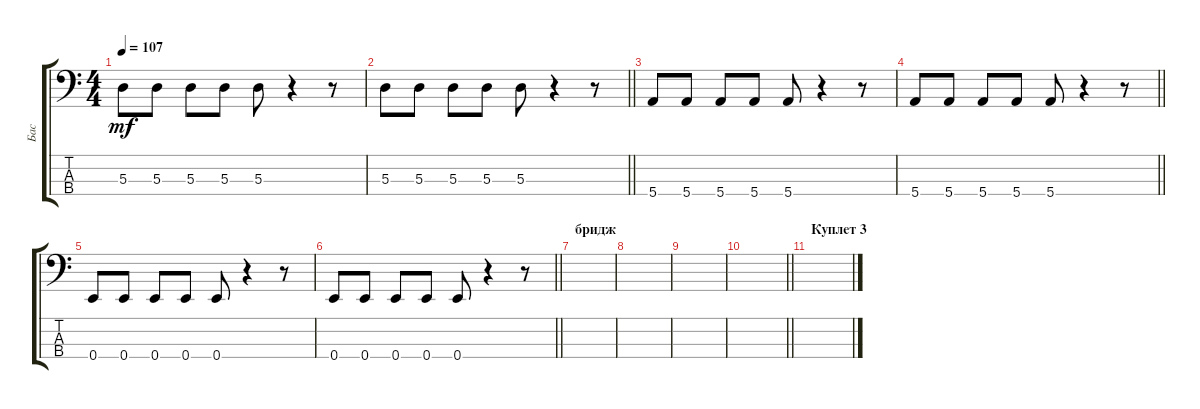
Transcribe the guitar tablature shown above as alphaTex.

\track ("Бас" "Бас") {instrument electricbassfinger}
\staff {score tabs}
\tuning (G2 D2 A1 E1) {hide}
\ts (4 4)
\tempo 107
\clef f4
\ks c
5.3.8{dy mf} 5.3.8 5.3.8 5.3.8 5.3.8 r.4 r.8 |
\barLineRight lightlight
5.3.8 5.3.8 5.3.8 5.3.8 5.3.8 r.4 r.8 |
5.4.8 5.4.8 5.4.8 5.4.8 5.4.8 r.4 r.8 |
\barLineRight lightlight
5.4.8 5.4.8 5.4.8 5.4.8 5.4.8 r.4 r.8 |
0.4.8 0.4.8 0.4.8 0.4.8 0.4.8 r.4 r.8 |
\barLineRight lightlight
0.4.8 0.4.8 0.4.8 0.4.8 0.4.8 r.4 r.8 |
\section ("" "бридж")
|
|
|
\barLineRight lightlight
|
\section ("" "Куплет 3")
